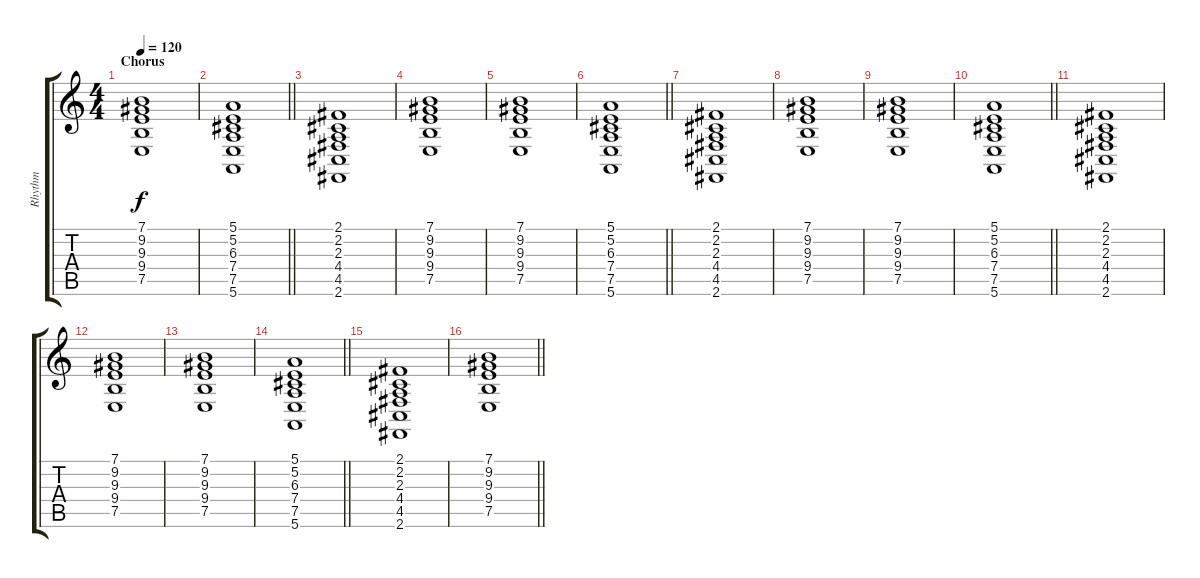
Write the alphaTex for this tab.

\track ("Rhythm" "Rhythm") {instrument tremolostrings}
\staff {score tabs}
\tuning (E4 B3 G3 D3 A2 E2) {hide}
\ts (4 4)
\section ("" "Chorus")
\tempo 120
\clef g2
\ks c
(7.1 9.2 9.3 9.4 7.5).1{dy f} |
\barLineRight lightlight
(5.1 5.2 6.3 7.4 7.5 5.6).1 |
(2.1 2.2 2.3 4.4 4.5 2.6).1 |
(7.1 9.2 9.3 9.4 7.5).1 |
(7.1 9.2 9.3 9.4 7.5).1 |
\barLineRight lightlight
(5.1 5.2 6.3 7.4 7.5 5.6).1 |
(2.1 2.2 2.3 4.4 4.5 2.6).1 |
(7.1 9.2 9.3 9.4 7.5).1 |
(7.1 9.2 9.3 9.4 7.5).1 |
\barLineRight lightlight
(5.1 5.2 6.3 7.4 7.5 5.6).1 |
(2.1 2.2 2.3 4.4 4.5 2.6).1 |
(7.1 9.2 9.3 9.4 7.5).1 |
(7.1 9.2 9.3 9.4 7.5).1 |
\barLineRight lightlight
(5.1 5.2 6.3 7.4 7.5 5.6).1 |
(2.1 2.2 2.3 4.4 4.5 2.6).1 |
\barLineRight lightlight
(7.1 9.2 9.3 9.4 7.5).1
